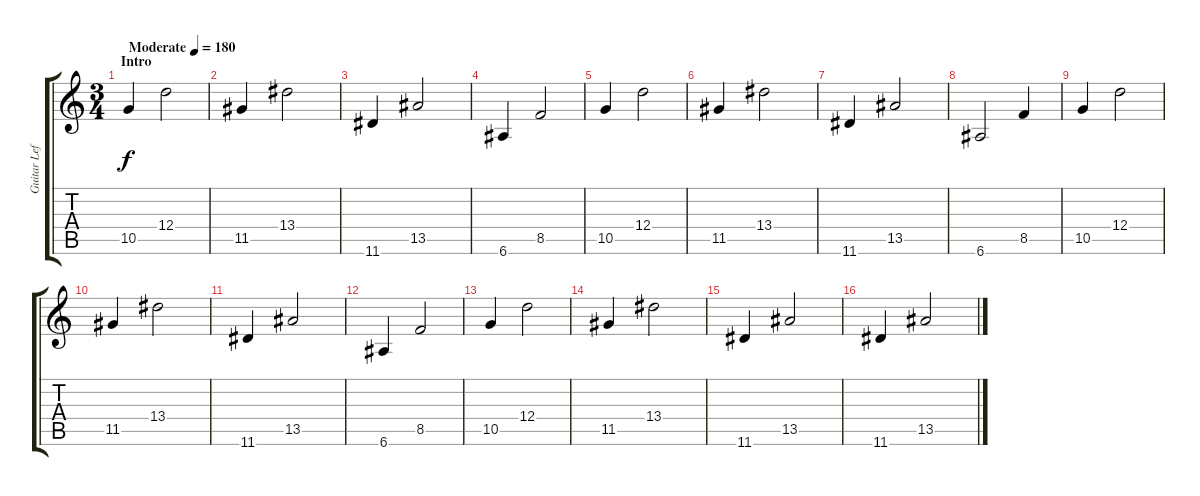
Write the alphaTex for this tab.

\track ("Guitar Left" "Guitar Lef") {instrument acousticguitarnylon}
\staff {score tabs}
\tuning (E4 B3 G3 D3 A2 E2) {hide}
\ts (3 4)
\section ("" "Intro")
\tempo (180 "Moderate")
\clef g2
\ks c
10.5.4{dy f instrument acousticguitarnylon} 12.4.2 |
11.5.4 13.4.2 |
11.6.4 13.5.2 |
6.6.4 8.5.2 |
10.5.4 12.4.2 |
11.5.4 13.4.2 |
11.6.4 13.5.2 |
6.6.2 8.5.4 |
10.5.4 12.4.2 |
11.5.4 13.4.2 |
11.6.4 13.5.2 |
6.6.4 8.5.2 |
10.5.4 12.4.2 |
11.5.4 13.4.2 |
11.6.4 13.5.2 |
11.6.4 13.5.2
